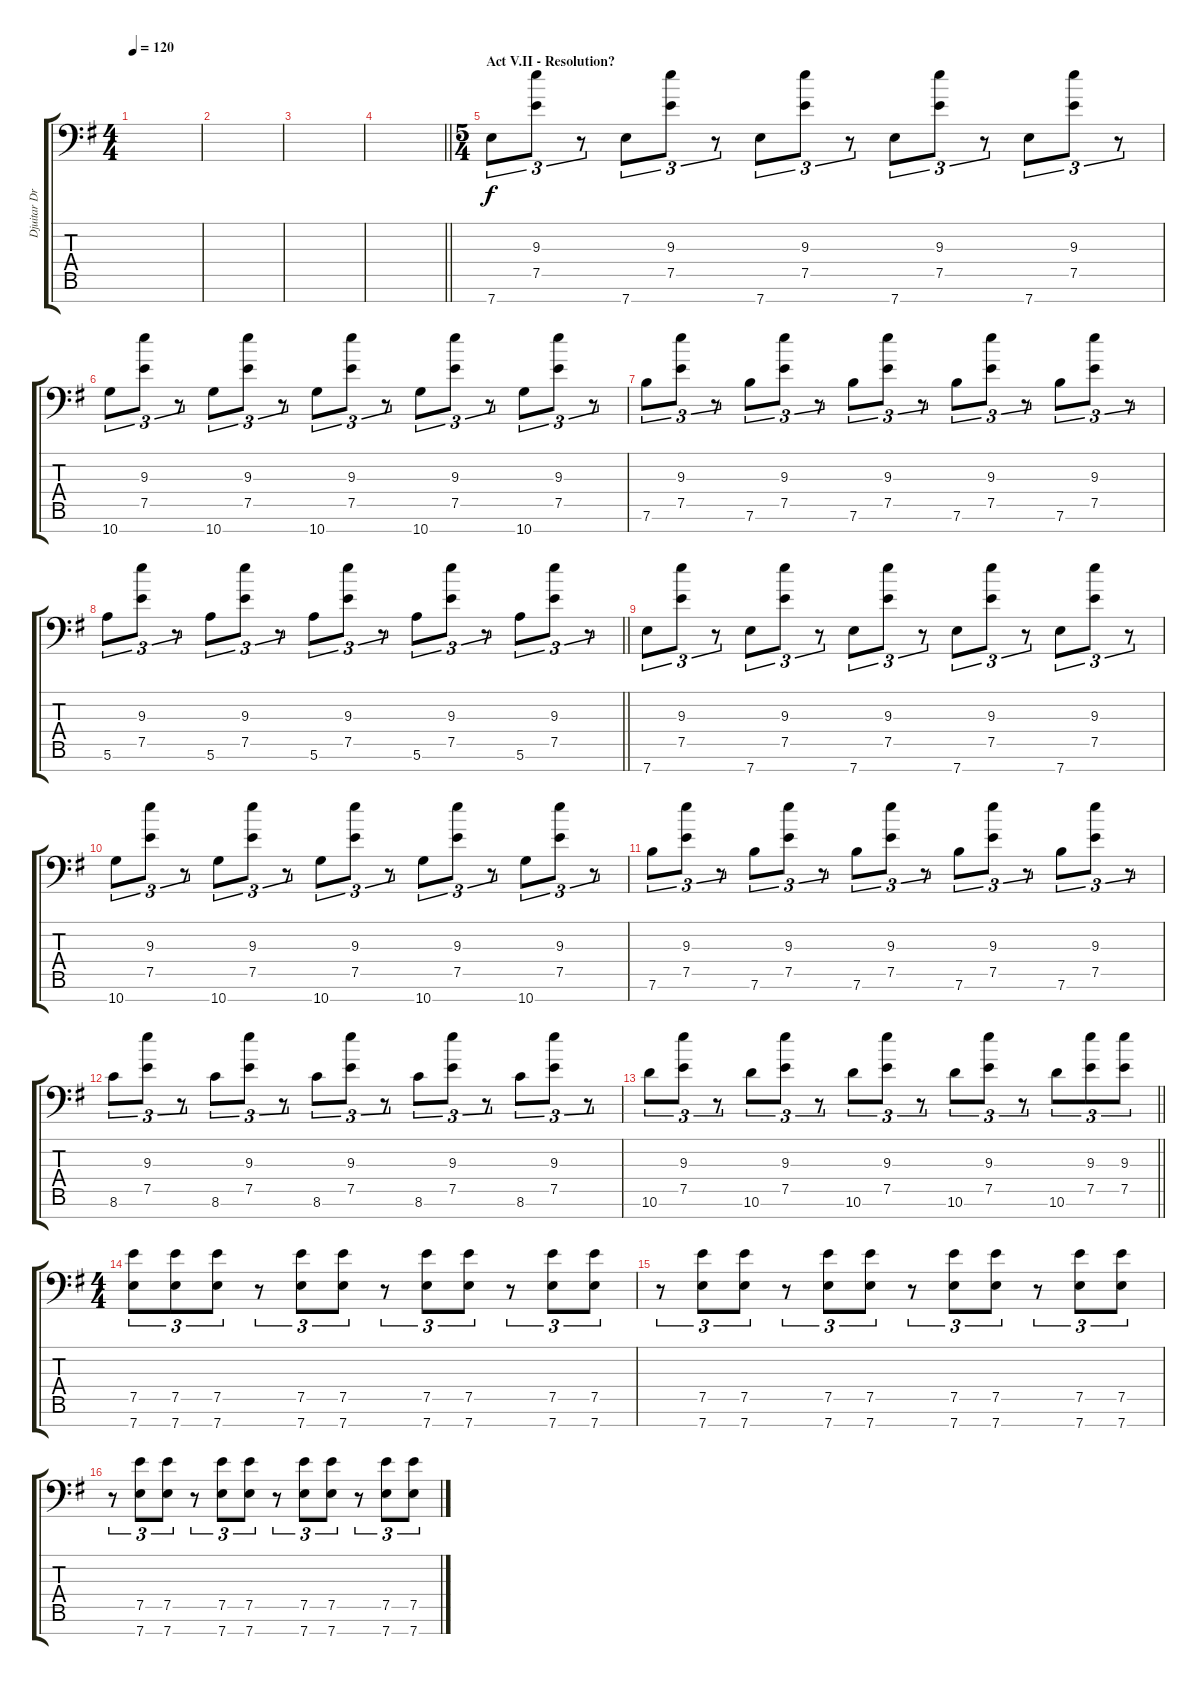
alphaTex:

\track ("Djuitar Dropped A" "Djuitar Dr") {instrument distortionguitar}
\staff {score tabs}
\tuning (E4 B3 G3 D3 A2 E2 A1) {hide}
\ts (4 4)
\tempo 120
\clef f4
\ks eminor
|
|
|
\barLineRight lightlight
|
\ts (5 4)
\section ("" "Act V.II - Resolution?")
7.7.8{tu (3 2) balance 16} (9.3 7.5).8{tu (3 2)} r.8{tu (3 2)} 7.7.8{tu (3 2)} (9.3 7.5).8{tu (3 2)} r.8{tu (3 2)} 7.7.8{tu (3 2)} (9.3 7.5).8{tu (3 2)} r.8{tu (3 2)} 7.7.8{tu (3 2)} (9.3 7.5).8{tu (3 2)} r.8{tu (3 2)} 7.7.8{tu (3 2)} (9.3 7.5).8{tu (3 2)} r.8{tu (3 2)} |
10.7.8{tu (3 2)} (9.3 7.5).8{tu (3 2)} r.8{tu (3 2)} 10.7.8{tu (3 2)} (9.3 7.5).8{tu (3 2)} r.8{tu (3 2)} 10.7.8{tu (3 2)} (9.3 7.5).8{tu (3 2)} r.8{tu (3 2)} 10.7.8{tu (3 2)} (9.3 7.5).8{tu (3 2)} r.8{tu (3 2)} 10.7.8{tu (3 2)} (9.3 7.5).8{tu (3 2)} r.8{tu (3 2)} |
7.6.8{tu (3 2)} (9.3 7.5).8{tu (3 2)} r.8{tu (3 2)} 7.6.8{tu (3 2)} (9.3 7.5).8{tu (3 2)} r.8{tu (3 2)} 7.6.8{tu (3 2)} (9.3 7.5).8{tu (3 2)} r.8{tu (3 2)} 7.6.8{tu (3 2)} (9.3 7.5).8{tu (3 2)} r.8{tu (3 2)} 7.6.8{tu (3 2)} (9.3 7.5).8{tu (3 2)} r.8{tu (3 2)} |
\barLineRight lightlight
5.6.8{tu (3 2)} (9.3 7.5).8{tu (3 2)} r.8{tu (3 2)} 5.6.8{tu (3 2)} (9.3 7.5).8{tu (3 2)} r.8{tu (3 2)} 5.6.8{tu (3 2)} (9.3 7.5).8{tu (3 2)} r.8{tu (3 2)} 5.6.8{tu (3 2)} (9.3 7.5).8{tu (3 2)} r.8{tu (3 2)} 5.6.8{tu (3 2)} (9.3 7.5).8{tu (3 2)} r.8{tu (3 2)} |
7.7.8{tu (3 2)} (9.3 7.5).8{tu (3 2)} r.8{tu (3 2)} 7.7.8{tu (3 2)} (9.3 7.5).8{tu (3 2)} r.8{tu (3 2)} 7.7.8{tu (3 2)} (9.3 7.5).8{tu (3 2)} r.8{tu (3 2)} 7.7.8{tu (3 2)} (9.3 7.5).8{tu (3 2)} r.8{tu (3 2)} 7.7.8{tu (3 2)} (9.3 7.5).8{tu (3 2)} r.8{tu (3 2)} |
10.7.8{tu (3 2)} (9.3 7.5).8{tu (3 2)} r.8{tu (3 2)} 10.7.8{tu (3 2)} (9.3 7.5).8{tu (3 2)} r.8{tu (3 2)} 10.7.8{tu (3 2)} (9.3 7.5).8{tu (3 2)} r.8{tu (3 2)} 10.7.8{tu (3 2)} (9.3 7.5).8{tu (3 2)} r.8{tu (3 2)} 10.7.8{tu (3 2)} (9.3 7.5).8{tu (3 2)} r.8{tu (3 2)} |
7.6.8{tu (3 2)} (9.3 7.5).8{tu (3 2)} r.8{tu (3 2)} 7.6.8{tu (3 2)} (9.3 7.5).8{tu (3 2)} r.8{tu (3 2)} 7.6.8{tu (3 2)} (9.3 7.5).8{tu (3 2)} r.8{tu (3 2)} 7.6.8{tu (3 2)} (9.3 7.5).8{tu (3 2)} r.8{tu (3 2)} 7.6.8{tu (3 2)} (9.3 7.5).8{tu (3 2)} r.8{tu (3 2)} |
8.6.8{tu (3 2)} (9.3 7.5).8{tu (3 2)} r.8{tu (3 2)} 8.6.8{tu (3 2)} (9.3 7.5).8{tu (3 2)} r.8{tu (3 2)} 8.6.8{tu (3 2)} (9.3 7.5).8{tu (3 2)} r.8{tu (3 2)} 8.6.8{tu (3 2)} (9.3 7.5).8{tu (3 2)} r.8{tu (3 2)} 8.6.8{tu (3 2)} (9.3 7.5).8{tu (3 2)} r.8{tu (3 2)} |
\barLineRight lightlight
10.6.8{tu (3 2)} (9.3 7.5).8{tu (3 2)} r.8{tu (3 2)} 10.6.8{tu (3 2)} (9.3 7.5).8{tu (3 2)} r.8{tu (3 2)} 10.6.8{tu (3 2)} (9.3 7.5).8{tu (3 2)} r.8{tu (3 2)} 10.6.8{tu (3 2)} (9.3 7.5).8{tu (3 2)} r.8{tu (3 2)} 10.6.8{tu (3 2)} (9.3 7.5).8{tu (3 2)} (9.3 7.5).8{tu (3 2)} |
\ts (4 4)
(7.5 7.7).8{tu (3 2) balance 8} (7.5 7.7).8{tu (3 2)} (7.5 7.7).8{tu (3 2)} r.8{tu (3 2)} (7.5 7.7).8{tu (3 2)} (7.5 7.7).8{tu (3 2)} r.8{tu (3 2)} (7.5 7.7).8{tu (3 2)} (7.5 7.7).8{tu (3 2)} r.8{tu (3 2)} (7.5 7.7).8{tu (3 2)} (7.5 7.7).8{tu (3 2)} |
r.8{tu (3 2)} (7.5 7.7).8{tu (3 2)} (7.5 7.7).8{tu (3 2)} r.8{tu (3 2)} (7.5 7.7).8{tu (3 2)} (7.5 7.7).8{tu (3 2)} r.8{tu (3 2)} (7.5 7.7).8{tu (3 2)} (7.5 7.7).8{tu (3 2)} r.8{tu (3 2)} (7.5 7.7).8{tu (3 2)} (7.5 7.7).8{tu (3 2)} |
r.8{tu (3 2)} (7.5 7.7).8{tu (3 2)} (7.5 7.7).8{tu (3 2)} r.8{tu (3 2)} (7.5 7.7).8{tu (3 2)} (7.5 7.7).8{tu (3 2)} r.8{tu (3 2)} (7.5 7.7).8{tu (3 2)} (7.5 7.7).8{tu (3 2)} r.8{tu (3 2)} (7.5 7.7).8{tu (3 2)} (7.5 7.7).8{tu (3 2)}
